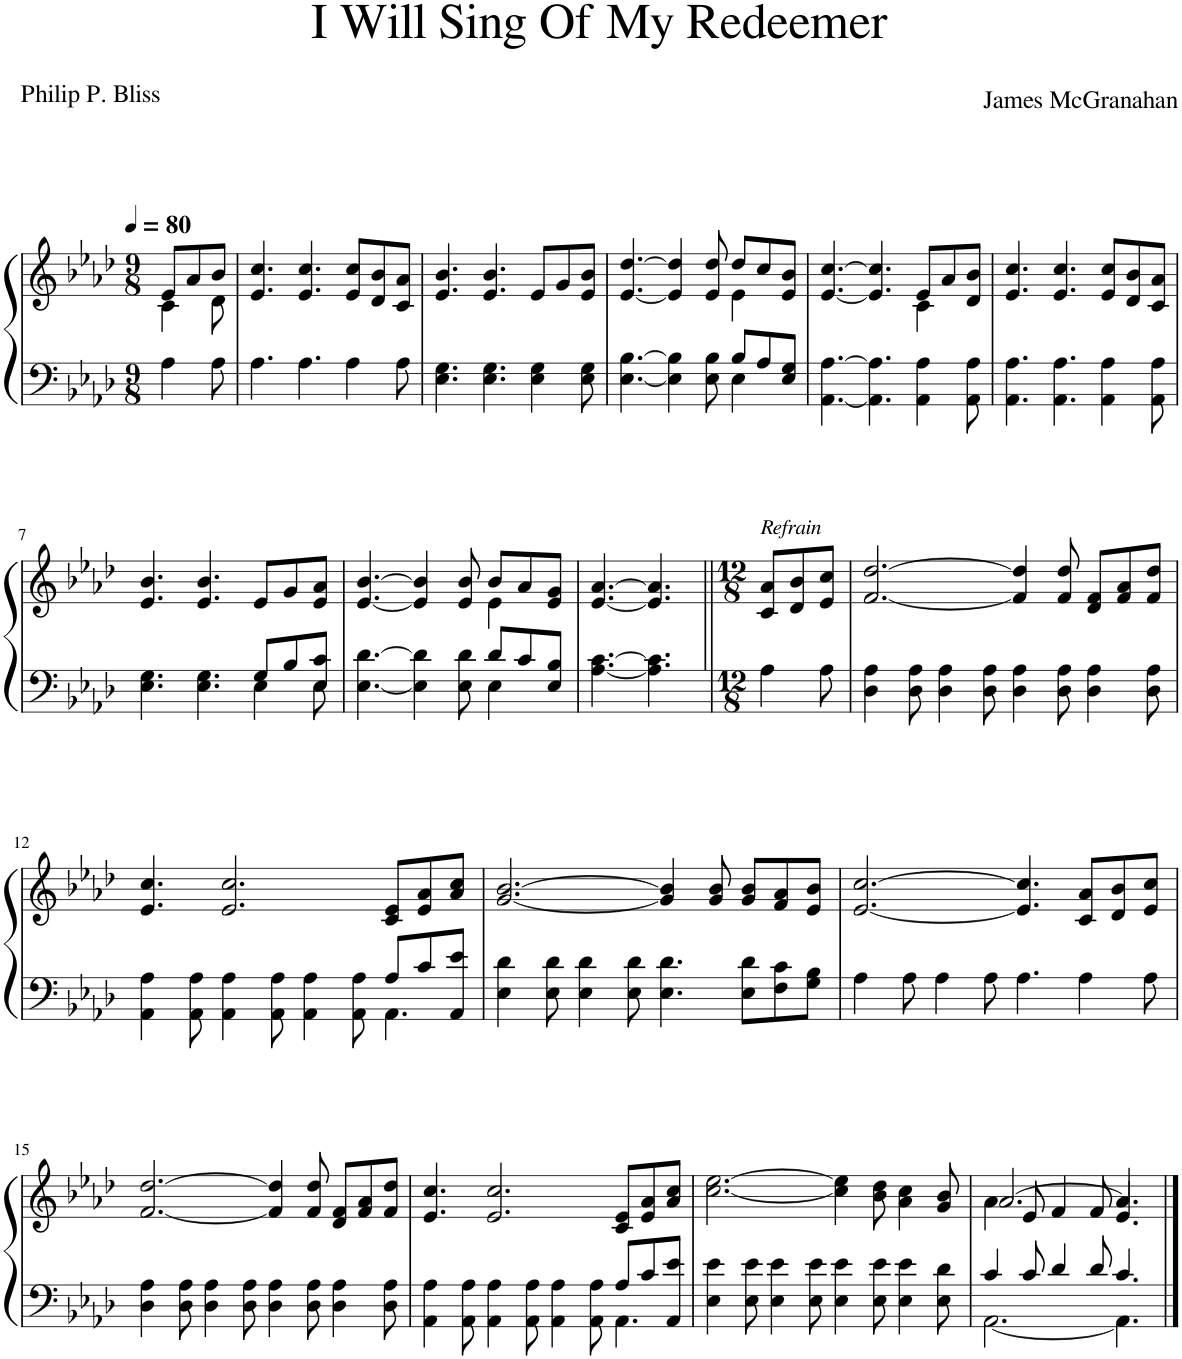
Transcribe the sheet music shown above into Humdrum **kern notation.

**kern	**kern
*part1	*part1
*staff2	*staff1
*I"Piano	*
*I'Pno.	*
*clefF4	*clefG2
*k[b-e-a-d-]	*k[b-e-a-d-]
*M9/8	*M9/8
*MM80	*MM80
=1	=1
*	*^
4A-\	8e-/L	4c\
.	8a-/	.
8A-\	8b-/J	8d-\
*	*v	*v
=2	=2
4.A-\	4.e-/ 4.cc/
4.A-\	4.e-/ 4.cc/
4A-\	8e-/ 8cc/L
.	8d-/ 8b-/
8A-\	8c/ 8a-/J
=3	=3
4.E-\ 4.G\	4.e-/ 4.b-/
4.E-\ 4.G\	4.e-/ 4.b-/
4E-\ 4G\	8e-/L
.	8g/
8E-\ 8G\	8e-/ 8b-/J
=4	=4
*^	*^
[4.E-\ [4.B-\	2.ryy	[4.e-/ [4.dd-/	2.ryy
4E-\] 4B-\]	.	4e-/] 4dd-/]	.
8E-\ 8B-\	.	8e-/ 8dd-/	.
8B-/L	4E-\	8dd-/L	4e-\
8A-/	.	8cc/	.
8E-/ 8G/J	8ryy	8e-/ 8b-/J	8ryy
*v	*v	*	*
=5	=5	=5
[4.AA-\ [4.A-\	[4.e-/ [4.cc/	2.ryy
4.AA-\] 4.A-\]	4.e-/] 4.cc/]	.
4AA-\ 4A-\	8e-/L	4c\
.	8a-/	.
8AA-\ 8A-\	8d-/ 8b-/J	8ryy
*	*v	*v
=6	=6
4.AA-\ 4.A-\	4.e-/ 4.cc/
4.AA-\ 4.A-\	4.e-/ 4.cc/
4AA-\ 4A-\	8e-/ 8cc/L
.	8d-/ 8b-/
8AA-\ 8A-\	8c/ 8a-/J
!!LO:LB:g=z
=7	=7
*^	*
4.E-\ 4.G\	2.ryy	4.e-/ 4.b-/
4.E-\ 4.G\	.	4.e-/ 4.b-/
8G/L	4E-\	8e-/L
8B-/	.	8g/
8E-/ 8c/J	8E-\	8e-/ 8a-/J
=8	=8	=8
*	*	*^
[4.E-\ [4.d-\	2.ryy	[4.e-/ [4.b-/	2.ryy
4E-\] 4d-\]	.	4e-/] 4b-/]	.
8E-\ 8d-\	.	8e-/ 8b-/	.
8d-/L	4E-\	8b-/L	4e-\
8c/	.	8a-/	.
8E-/ 8B-/J	8ryy	8e-/ 8g/J	8ryy
*v	*v	*	*
*	*v	*v
=9	=9
[4.A-\ [4.c\	[4.e-/ [4.a-/
4.A-\] 4.c\]	4.e-/] 4.a-/]
=10||	=10||
*M12/8	*M12/8
!	!LO:TX:a:i:t=Refrain
4A-\	8c/ 8a-/L
.	8d-/ 8b-/
8A-\	8e-/ 8cc/J
=11	=11
4D-\ 4A-\	[2.f/ [2.dd-/
8D-\ 8A-\	.
4D-\ 4A-\	.
8D-\ 8A-\	.
4D-\ 4A-\	4f/] 4dd-/]
8D-\ 8A-\	8f/ 8dd-/
4D-\ 4A-\	8d-/ 8f/L
.	8f/ 8a-/
8D-\ 8A-\	8f/ 8dd-/J
!!LO:LB:g=z
=12	=12
*^	*
4AA-\ 4A-\	8ryy	4.e-/ 4.cc/
*v	*v	*
8AA-\ 8A-\	.
4AA-\ 4A-\	2.e-/ 2.cc/
8AA-\ 8A-\	.
4AA-\ 4A-\	.
8AA-\ 8A-\	.
*^	*
8A-/L	4.AA-\	8c/ 8e-/L
8c/	.	8e-/ 8a-/
8AA-/ 8e-/J	.	8a-/ 8cc/J
*v	*v	*
=13	=13
4E-\ 4d-\	[2.g/ [2.b-/
8E-\ 8d-\	.
4E-\ 4d-\	.
8E-\ 8d-\	.
4.E-\ 4.d-\	4g/] 4b-/]
.	8g/ 8b-/
8E-\ 8d-\L	8g/ 8b-/L
8F\ 8c\	8f/ 8a-/
8G\ 8B-\J	8e-/ 8b-/J
=14	=14
4A-\	[2.e-/ [2.cc/
8A-\	.
4A-\	.
8A-\	.
4.A-\	4.e-/] 4.cc/]
4A-\	8c/ 8a-/L
.	8d-/ 8b-/
8A-\	8e-/ 8cc/J
!!LO:LB:g=z
=15	=15
4D-\ 4A-\	[2.f/ [2.dd-/
8D-\ 8A-\	.
4D-\ 4A-\	.
8D-\ 8A-\	.
4D-\ 4A-\	4f/] 4dd-/]
8D-\ 8A-\	8f/ 8dd-/
4D-\ 4A-\	8d-/ 8f/L
.	8f/ 8a-/
8D-\ 8A-\	8f/ 8dd-/J
=16	=16
*^	*
4AA-\ 4A-\	8ryy	4.e-/ 4.cc/
*v	*v	*
8AA-\ 8A-\	.
4AA-\ 4A-\	2.e-/ 2.cc/
8AA-\ 8A-\	.
4AA-\ 4A-\	.
8AA-\ 8A-\	.
*^	*
8A-/L	4.AA-\	8c/ 8e-/L
8c/	.	8e-/ 8a-/
8AA-/ 8e-/J	.	8a-/ 8cc/J
*v	*v	*
=17	=17
4E-\ 4e-\	[2.cc\ [2.ee-\
8E-\ 8e-\	.
4E-\ 4e-\	.
8E-\ 8e-\	.
4E-\ 4e-\	4cc\] 4ee-\]
8E-\ 8e-\	8b-\ 8dd-\
4E-\ 4e-\	4a-\ 4cc\
8E-\ 8d-\	8g/ 8b-/
=18	=18
*^	*^
[2.AA-\	4c/	[2.a-/	4a-\
.	8c/	.	8e-/
.	4d-/	.	4f/
.	8d-/	.	8f/
4.AA-\]	4.c/	4.a-/]	4.e-/
*v	*v	*	*
*	*v	*v
==	==
*-	*-
